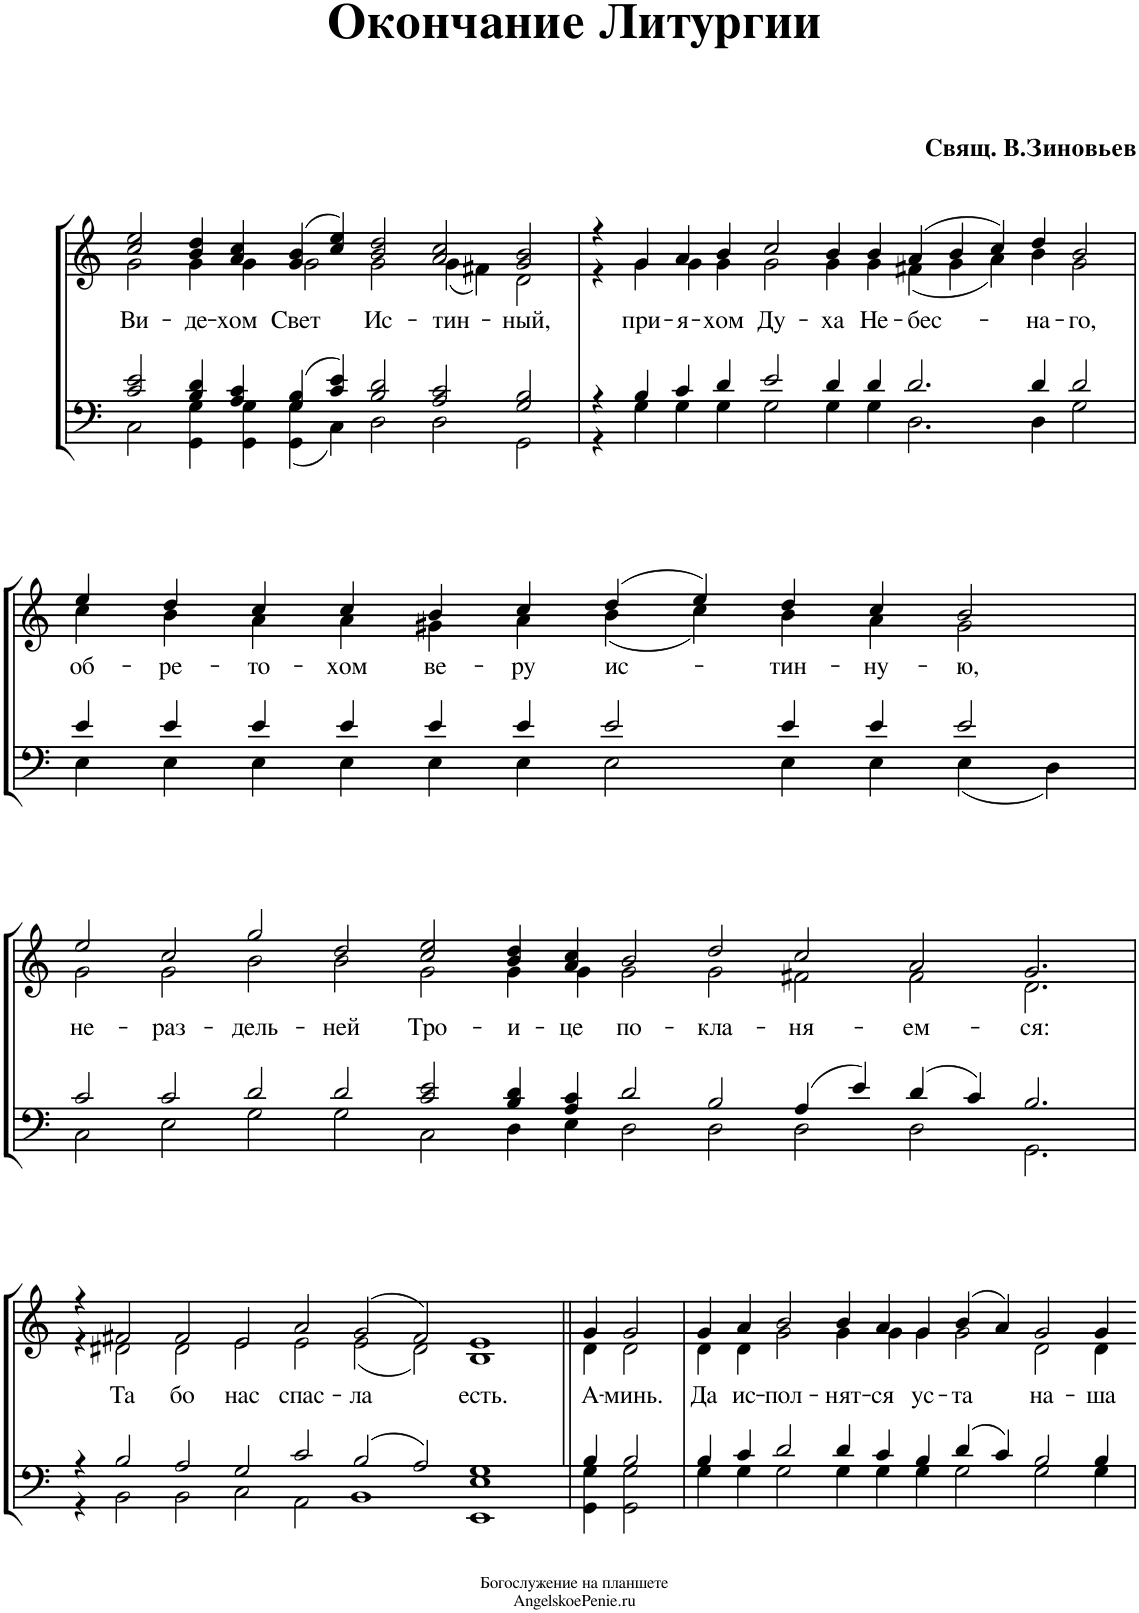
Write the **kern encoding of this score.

**kern	**kern	**text
*part1	*part1	*part1
*staff2	*staff1	*staff1
*I"Piano	*	*
*I'Pno.	*	*
*clefF4	*clefG2	*
*k[]	*k[]	*
*M63/4	*M63/4	*
=1	=1	=1
*^	*^	*
!	!	!	!	!LO:LY:b
2c/ 2e/	2C\	2cc/ 2ee/	2g\	Ви-
!	!	!	!	!LO:LY:b
4B/ 4d/	4GG\ 4G\	4b/ 4dd/	4g\	-де-
!	!	!	!	!LO:LY:b
4A/ 4c/	4GG\ 4G\	4a/ 4cc/	4g\	-хом
!	!	!	!	!LO:LY:b
4G/ 4B/	4GG\ 4G\	(4g/ 4b/	2g\	Свет
4c/ 4e/	4C\	4cc/ 4ee/)	.	.
!	!	!	!	!LO:LY:b
2B/ 2d/	2D\	2b/ 2dd/	2g\	Ис-
!	!	!	!	!LO:LY:b
2A/ 2c/	2D\	2a/ 2cc/	(4g\	-тин-
.	.	.	4f#X\)	.
!	!	!	!	!LO:LY:b
2G/ 2B/	2GG\	2g/ 2b/	2d\	-ный,
=2	=2	=2	=2	=2
4r	4r	4r	4r	.
!	!	!	!	!LO:LY:b
4B/	4G\	4g/	4g\	при-
!	!	!	!	!LO:LY:b
4c/	4G\	4a/	4g\	-я-
!	!	!	!	!LO:LY:b
4d/	4G\	4b/	4g\	-хом
!	!	!	!	!LO:LY:b
2e/	2G\	2cc/	2g\	Ду-
!	!	!	!	!LO:LY:b
4d/	4G\	4b/	4g\	-ха
!	!	!	!	!LO:LY:b
4d/	4G\	4b/	4g\	Не-
!	!	!	!	!LO:LY:b
2.d/	2.D\	(4a/	(4f#X\	-бес-
.	.	4b/	4g\	.
.	.	4cc/)	4a\)	.
!	!	!	!	!LO:LY:b
4d/	4D\	4dd/	4b\	-на-
!	!	!	!	!LO:LY:b
2d/	2G\	2b/	2g\	-го,
!!LO:LB:g=z	!!
=3	=3	=3	=3	=3
!	!	!	!	!LO:LY:b
4e/	4E\	4ee/	4cc\	об-
!	!	!	!	!LO:LY:b
4e/	4E\	4dd/	4b\	-ре-
!	!	!	!	!LO:LY:b
4e/	4E\	4cc/	4a\	-то-
!	!	!	!	!LO:LY:b
4e/	4E\	4cc/	4a\	-хом
!	!	!	!	!LO:LY:b
4e/	4E\	4b/	4g#X\	ве-
!	!	!	!	!LO:LY:b
4e/	4E\	4cc/	4a\	-ру
!	!	!	!	!LO:LY:b
2e/	2E\	(4dd/	(4b\	ис-
.	.	4ee/)	4cc\)	.
!	!	!	!	!LO:LY:b
4e/	4E\	4dd/	4b\	-тин-
!	!	!	!	!LO:LY:b
4e/	4E\	4cc/	4a\	-ну-
!	!	!	!	!LO:LY:b
2e/	4E\	2b/	2g#\	-ю,
.	4D\	.	.	.
!!LO:LB:g=z	!!
=4	=4	=4	=4	=4
!	!	!	!	!LO:LY:b
2c/	2C\	2ee/	2g\	не-
!	!	!	!	!LO:LY:b
2c/	2E\	2cc/	2g\	-раз-
!	!	!	!	!LO:LY:b
2d/	2G\	2gg/	2b\	-дель-
!	!	!	!	!LO:LY:b
2d/	2G\	2dd/	2b\	-ней
!	!	!	!	!LO:LY:b
2c/ 2e/	2C\	2cc/ 2ee/	2g\	Тро-
!	!	!	!	!LO:LY:b
4B/ 4d/	4D\	4b/ 4dd/	4g\	-и-
!	!	!	!	!LO:LY:b
4A/ 4c/	4E\	4a/ 4cc/	4g\	-це
!	!	!	!	!LO:LY:b
2d/	2D\	2b/	2g\	по-
!	!	!	!	!LO:LY:b
2B/	2D\	2dd/	2g\	-кла-
!	!	!	!	!LO:LY:b
4A/	2D\	2cc/	2f#X\	-ня-
4e/	.	.	.	.
!	!	!	!	!LO:LY:b
4d/	2D\	2a/	2f#\	-ем-
4c/	.	.	.	.
!	!	!	!	!LO:LY:b
2.B/	2.GG\	2.g/	2.d\	-ся:
!!LO:LB:g=z	!!
=5	=5	=5	=5	=5
4r	4r	4r	4r	.
!	!	!	!	!LO:LY:b
2B/	2BB\	2f#X/	2d#X\	Та
!	!	!	!	!LO:LY:b
2A/	2BB\	2f#/	2d#\	бо
!	!	!	!	!LO:LY:b
2G/	2C\	2e/	2e\	нас
!	!	!	!	!LO:LY:b
2c/	2AA\	2a/	2e\	спас-
!	!	!	!	!LO:LY:b
2B/	1BB	(2g/	(2e\	-ла
2A/	.	2f#/)	2d#\)	.
!	!	!	!	!LO:LY:b
1G	1EE 1E	1e	1B	есть.
=6||	=6||	=6||	=6||	=6||
!	!	!	!	!LO:LY:b
4B/	4GG\ 4G\	4g/	4d\	А-
!	!	!	!	!LO:LY:b
2B/	2GG\ 2G\	2g/	2d\	-минь.
=7	=7	=7	=7	=7
!	!	!	!	!LO:LY:b
4B/	4G\	4g/	4d\	Да
!	!	!	!	!LO:LY:b
4c/	4G\	4a/	4d\	ис-
!	!	!	!	!LO:LY:b
2d/	2G\	2b/	2g\	-пол-
!	!	!	!	!LO:LY:b
4d/	4G\	4b/	4g\	-нят-
!	!	!	!	!LO:LY:b
4c/	4G\	4a/	4g\	-ся
!	!	!	!	!LO:LY:b
4B/	4G\	4g/	4g\	ус-
!	!	!	!	!LO:LY:b
4d/	2G\	(4b/	2g\	-та
4c/	.	4a/)	.	.
!	!	!	!	!LO:LY:b
2B/	2G\	2g/	2d\	на-
!	!	!	!	!LO:LY:b
4B/	4G\	4g/	4d\	-ша
*v	*v	*	*	*
*	*v	*v	*
=-	=-	=-
*-	*-	*-
